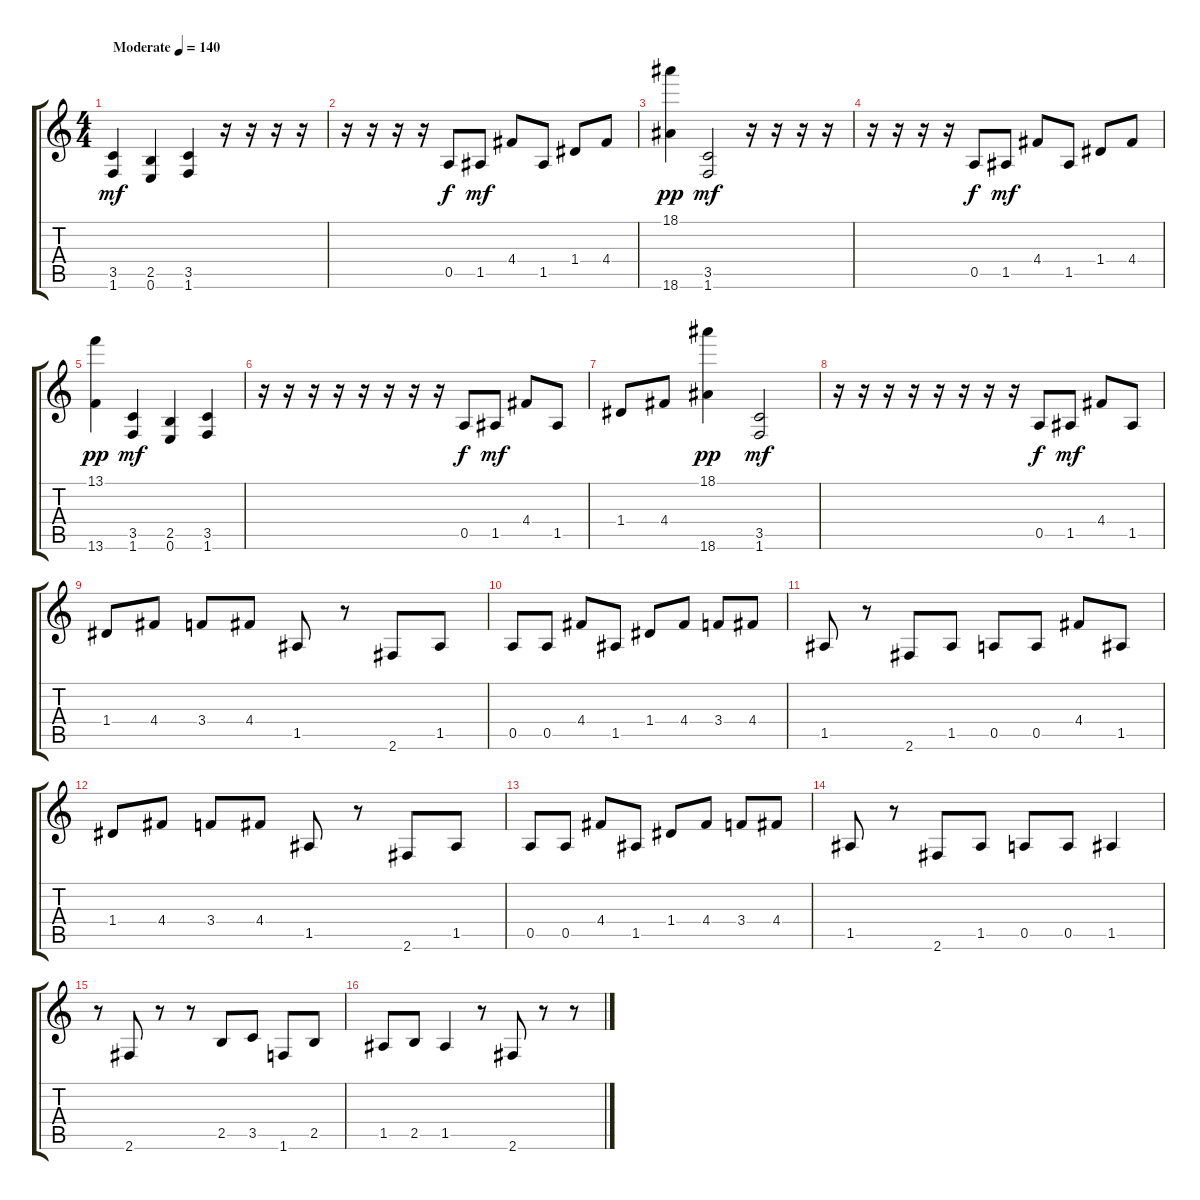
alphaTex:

\track "" {instrument distortionguitar}
\staff {score tabs}
\tuning (E4 B3 G3 D3 A2 E2) {hide}
\ts (4 4)
\tempo (140 "Moderate")
\clef g2
\ks c
(3.5 1.6).4{dy mf instrument distortionguitar} (2.5 0.6).4 (3.5 1.6).4 r.16 r.16 r.16 r.16 |
r.16 r.16 r.16 r.16 0.5.8{dy f} 1.5.8{dy mf} 4.4.8 1.5.8 1.4.8 4.4.8 |
(18.1 18.6).4{dy pp} (3.5 1.6).2{dy mf} r.16 r.16 r.16 r.16 |
r.16 r.16 r.16 r.16 0.5.8{dy f} 1.5.8{dy mf} 4.4.8 1.5.8 1.4.8 4.4.8 |
(13.1 13.6).4{dy pp} (3.5 1.6).4{dy mf} (2.5 0.6).4 (3.5 1.6).4 |
r.16 r.16 r.16 r.16 r.16 r.16 r.16 r.16 0.5.8{dy f} 1.5.8{dy mf} 4.4.8 1.5.8 |
1.4.8 4.4.8 (18.1 18.6).4{dy pp} (3.5 1.6).2{dy mf} |
r.16 r.16 r.16 r.16 r.16 r.16 r.16 r.16 0.5.8{dy f} 1.5.8{dy mf} 4.4.8 1.5.8 |
1.4.8 4.4.8 3.4.8 4.4.8 1.5.8 r.8 2.6.8 1.5.8 |
0.5.8 0.5.8 4.4.8 1.5.8 1.4.8 4.4.8 3.4.8 4.4.8 |
1.5.8 r.8 2.6.8 1.5.8 0.5.8 0.5.8 4.4.8 1.5.8 |
1.4.8 4.4.8 3.4.8 4.4.8 1.5.8 r.8 2.6.8 1.5.8 |
0.5.8 0.5.8 4.4.8 1.5.8 1.4.8 4.4.8 3.4.8 4.4.8 |
1.5.8 r.8 2.6.8 1.5.8 0.5.8 0.5.8 1.5.4 |
r.8 2.6.8 r.8 r.8 2.5.8 3.5.8 1.6.8 2.5.8 |
1.5.8 2.5.8 1.5.4 r.8 2.6.8 r.8 r.8
